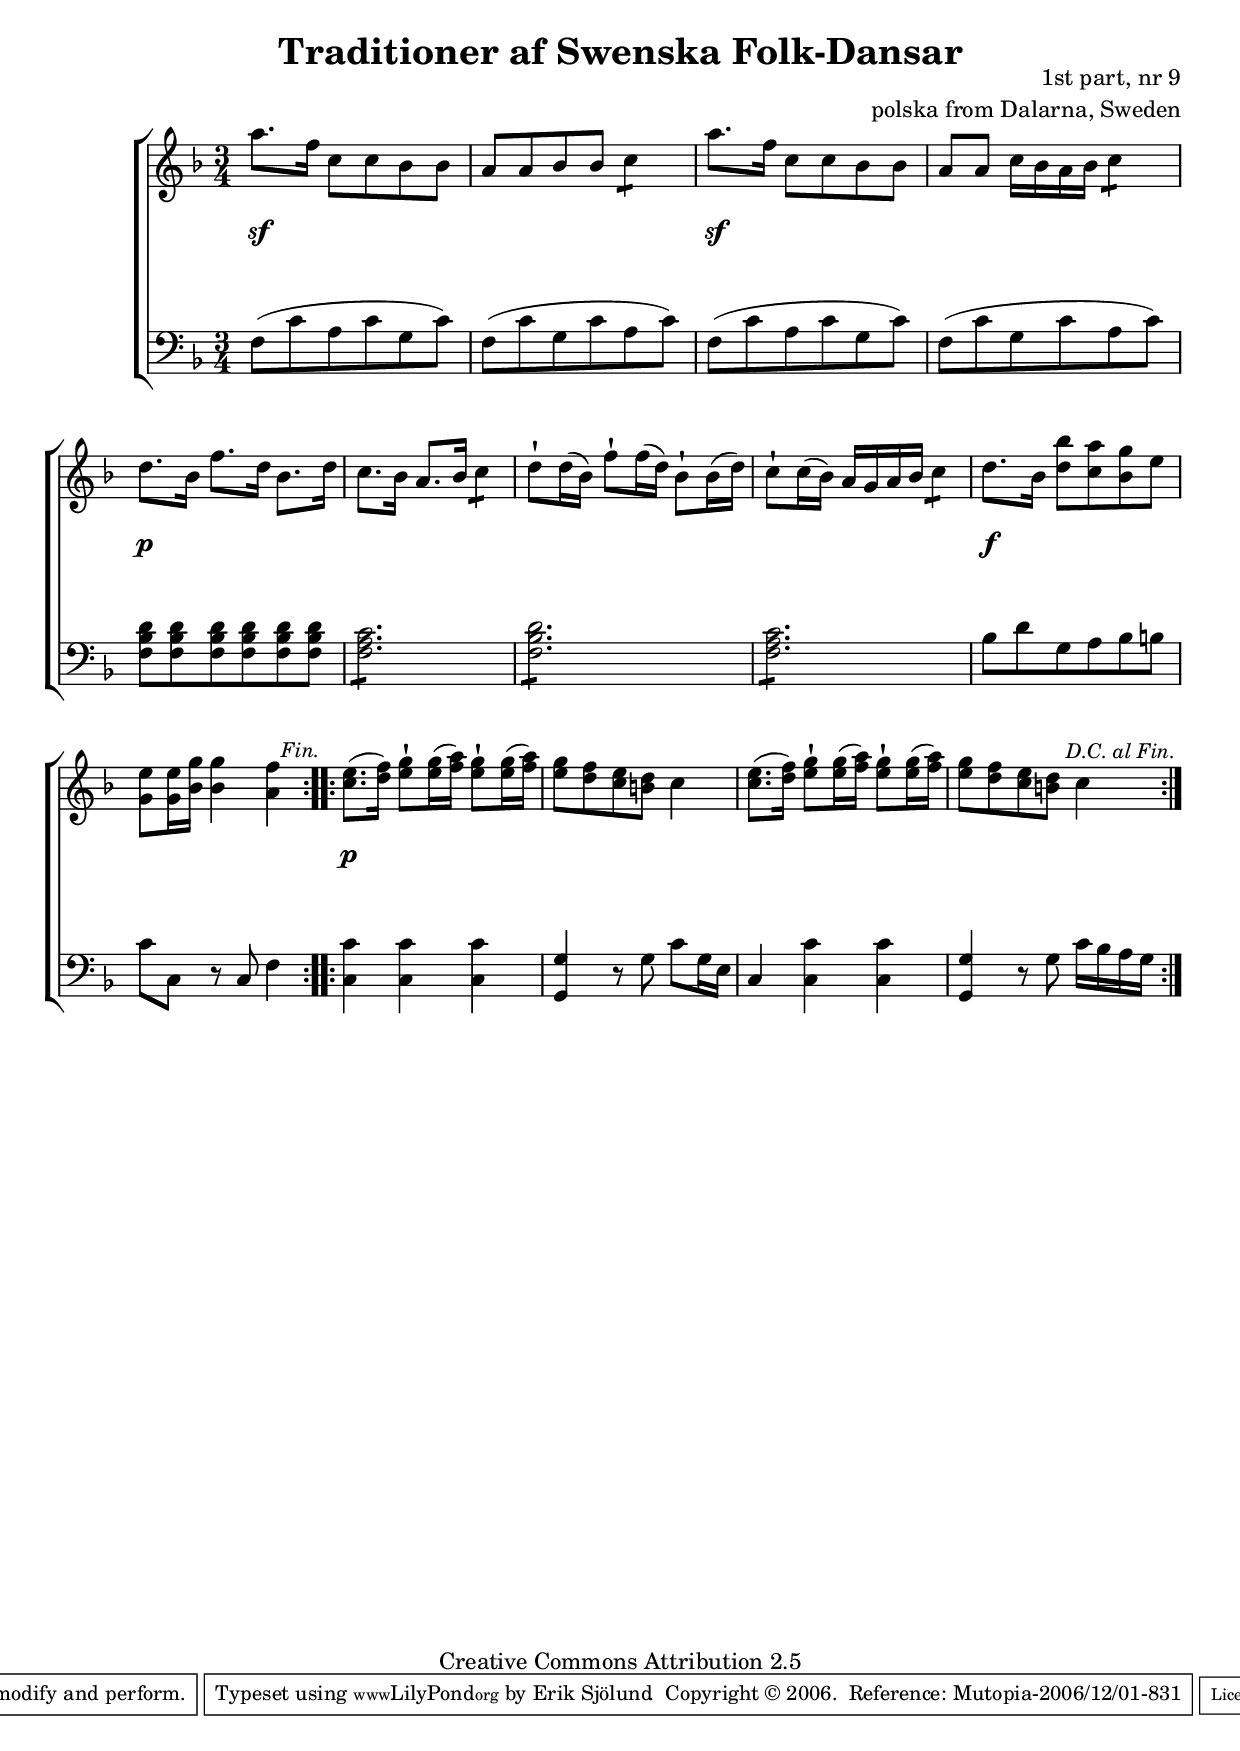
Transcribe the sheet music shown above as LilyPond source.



\header {
    title = "Traditioner af Swenska Folk-Dansar"
    opus = \markup {
         \column  {
          \right-align  "1st part, nr 9"
   \right-align "polska from Dalarna, Sweden" 
}
 } 
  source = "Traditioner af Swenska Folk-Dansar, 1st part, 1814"



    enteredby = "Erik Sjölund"
				% mutopia headers.

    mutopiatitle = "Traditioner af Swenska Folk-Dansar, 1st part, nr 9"

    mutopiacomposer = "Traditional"
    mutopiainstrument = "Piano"
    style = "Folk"
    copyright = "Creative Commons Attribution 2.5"
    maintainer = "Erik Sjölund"
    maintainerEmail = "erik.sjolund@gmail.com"




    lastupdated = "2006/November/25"
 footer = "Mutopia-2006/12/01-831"
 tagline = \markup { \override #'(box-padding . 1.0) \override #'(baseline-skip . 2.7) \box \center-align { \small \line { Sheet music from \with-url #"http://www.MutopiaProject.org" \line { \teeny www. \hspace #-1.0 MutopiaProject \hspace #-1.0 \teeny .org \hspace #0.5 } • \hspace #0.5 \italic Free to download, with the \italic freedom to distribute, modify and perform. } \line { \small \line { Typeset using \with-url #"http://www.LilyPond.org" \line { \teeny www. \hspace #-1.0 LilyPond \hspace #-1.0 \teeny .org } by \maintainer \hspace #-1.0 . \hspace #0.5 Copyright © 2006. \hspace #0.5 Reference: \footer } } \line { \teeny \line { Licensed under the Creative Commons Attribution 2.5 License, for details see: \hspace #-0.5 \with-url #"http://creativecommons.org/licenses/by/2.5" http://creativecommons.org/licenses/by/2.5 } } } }
  }




     \version "2.8.5"








global={
	\time 3/4
	\key d \minor
}

upperdacapo = {
	a''8. f''16 c''8 c'' bes' bes' |
	a' a' bes' bes' \repeat "tremolo" 2 c''8 |
	a''8. f''16 c''8 c'' bes' bes' |
	a' a' c''16 bes' a' bes' \repeat "tremolo" 2 c''8 |
%5
	d''8. bes'16 f''8. d''16 bes'8. d''16 |
	c''8. bes'16 a'8. bes'16 \repeat "tremolo" 2 c''8 |
	d''8\staccatissimo d''16( bes') f''8\staccatissimo f''16( d'') bes'8\staccatissimo bes'16( d'') |
	c''8\staccatissimo c''16( bes') a' g' a' bes' \repeat "tremolo" 2 c''8 |
	d''8. bes'16 <d'' bes''>8 <c'' a''> <bes' g''> e'' |
%10

     \override Score.RehearsalMark
       #'break-visibility = #begin-of-line-invisible
	<g' e''> <g' e''>16 <bes' g''> <bes' g''>4 <a' f''> |
     \once \override Score.RehearsalMark #'self-alignment-X = #right
 \mark \markup { \small \italic "Fin." }

}
    
upperlast = {  
	<c'' e''>8.( <d'' f''>16) <e'' g''>8\staccatissimo <e'' g''>16( <f'' a''>) <e'' g''>8\staccatissimo <e'' g''>16( <f'' a''>) |
	<e'' g''>8 <d'' f''> <c'' e''> <b' d''> c''4 |
	<c'' e''>8.( <d'' f''>16) <e'' g''>8\staccatissimo <e'' g''>16( <f'' a''>) <e'' g''>8\staccatissimo <e'' g''>16( <f'' a''>) |


     \override Score.RehearsalMark
       #'break-visibility = #begin-of-line-invisible
	<e'' g''>8 <d'' f''> <c'' e''> <b' d''> c''4 |
     \once \override Score.RehearsalMark #'self-alignment-X = #right
 \mark \markup { \small \italic "D.C. al Fin." }

}


upper =  {
  \global
  \repeat volta 2 {
   \upperdacapo
}
  \repeat volta 2 {
\upperlast
}
}
     
lowerdacapo = {
	f8( c' a c' g c') |
	f( c' g c' a c') |
	f( c' a c' g c') |
	f( c' g c' a c') |
%5
	<f bes d'> <f bes d'> <f bes d'> <f bes d'> <f bes d'> <f bes d'> |
	\repeat "tremolo" 6 <f a c'>8 |
	\repeat "tremolo" 6 <f bes d'>8 |
	\repeat "tremolo" 6 <f a c'>8 |
	bes8 d' g a bes b |
%10
	c' c r c f4 |
}

lower =  {
  \global \clef bass
  \repeat volta 2 {
  \lowerdacapo
}
  \repeat volta 2 {
	<c c'> <c c'> <c c'> |
	<g, g> r8 g c' g16 e |
	c4 <c c'> <c c'> |
	<g, g> r8 g c'16 bes a g 
}

}

dynamicsdacapo = { s4 \sf s4 s4
s2.
s4 \sf s4 s4 
s2.
s4 \p s4 s4 
s2.*3
s4 \f s4 s4
s2.
} 

dynamics = {
  \repeat volta 2 {
\dynamicsdacapo
}
  \repeat volta 2 {
s4 \p s4 s4
s2.*3
}
}



\score {
  \new PianoStaff \with{systemStartDelimiter = #'SystemStartBracket } <<
    \new Staff = "upper" \upper
    \new Dynamics = "dynamics" \dynamics
    \new Staff = "lower" <<
      \clef bass
      \lower
    >>
  >>

  \layout {
    \context {
      \type "Engraver_group"
      \name Dynamics
      \alias Voice % So that \cresc works, for example.
      \consists "Output_property_engraver"
%      \override VerticalAxisGroup #'minimum-Y-extent = #'(-1 . 1)
      \consists "Piano_pedal_engraver"
      \consists "Script_engraver"
      \consists "Dynamic_engraver"
      \consists "Text_engraver"
      \override TextScript #'font-size = #2
      \override TextScript #'font-shape = #'italic

      \override DynamicText #'extra-offset = #'(0 . 2.5)
      \override Hairpin #'extra-offset = #'(0 . 2.5)


      \consists "Skip_event_swallow_translator"
      \consists "Axis_group_engraver"
    }
    \context {\Score \remove "Bar_number_engraver"}
    \context {
      \PianoStaff
      \accepts Dynamics
   \override VerticalAlignment #'forced-distance = #7
  \override SpanBar #'transparent = ##t

    }
  }
}

          


mididynamics = { \dynamics \dynamicsdacapo } 
midiupper = { \upper \upperdacapo }
midilower = { \lower \lowerdacapo }


          




\score {
  \unfoldRepeats
  \new PianoStaff <<
    \new Staff = "upper" <<  \midiupper  \mididynamics >>
    \new Staff = "lower" <<  \midilower  \mididynamics >>
  >>
  \midi {
    \context {
      \type "Performer_group"
      \name Dynamics
      \consists "Piano_pedal_performer"
    }
    \context {
      \PianoStaff
      \accepts Dynamics
    }
 \tempo 4=100    
  }
}






  


